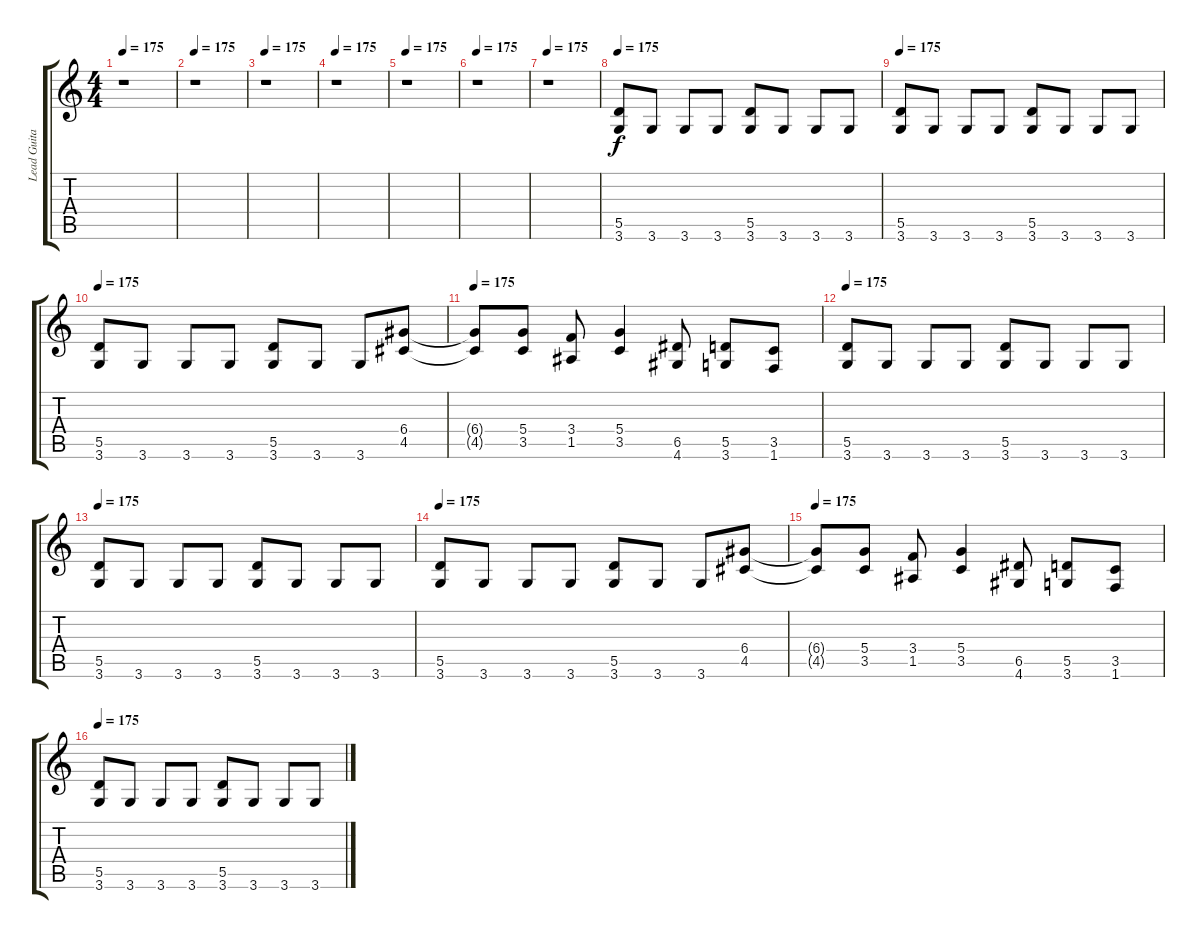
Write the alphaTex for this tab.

\track ("Lead Guitar" "Lead Guita") {instrument distortionguitar}
\staff {score tabs}
\tuning (E4 B3 G3 D3 A2 E2) {hide}
\ts (4 4)
\tempo 175
\clef g2
\ks c
r.1{dy f} |
\tempo 175
r.1 |
\tempo 175
r.1 |
\tempo 175
r.1 |
\tempo 175
r.1 |
\tempo 175
r.1 |
\tempo 175
r.1 |
\tempo 175
(5.5 3.6).8 3.6.8 3.6.8 3.6.8 (5.5 3.6).8 3.6.8 3.6.8 3.6.8 |
\tempo 175
(5.5 3.6).8 3.6.8 3.6.8 3.6.8 (5.5 3.6).8 3.6.8 3.6.8 3.6.8 |
\tempo 175
(5.5 3.6).8 3.6.8 3.6.8 3.6.8 (5.5 3.6).8 3.6.8 3.6.8 (6.4 4.5).8 |
\tempo 175
(6.4{t} 4.5{t}).8 (5.4 3.5).8 (3.4 1.5).8 (5.4 3.5).4 (6.5 4.6).8 (5.5 3.6).8 (3.5 1.6).8 |
\tempo 175
(5.5 3.6).8 3.6.8 3.6.8 3.6.8 (5.5 3.6).8 3.6.8 3.6.8 3.6.8 |
\tempo 175
(5.5 3.6).8 3.6.8 3.6.8 3.6.8 (5.5 3.6).8 3.6.8 3.6.8 3.6.8 |
\tempo 175
(5.5 3.6).8 3.6.8 3.6.8 3.6.8 (5.5 3.6).8 3.6.8 3.6.8 (6.4 4.5).8 |
\tempo 175
(6.4{t} 4.5{t}).8 (5.4 3.5).8 (3.4 1.5).8 (5.4 3.5).4 (6.5 4.6).8 (5.5 3.6).8 (3.5 1.6).8 |
\tempo 175
(5.5 3.6).8 3.6.8 3.6.8 3.6.8 (5.5 3.6).8 3.6.8 3.6.8 3.6.8
